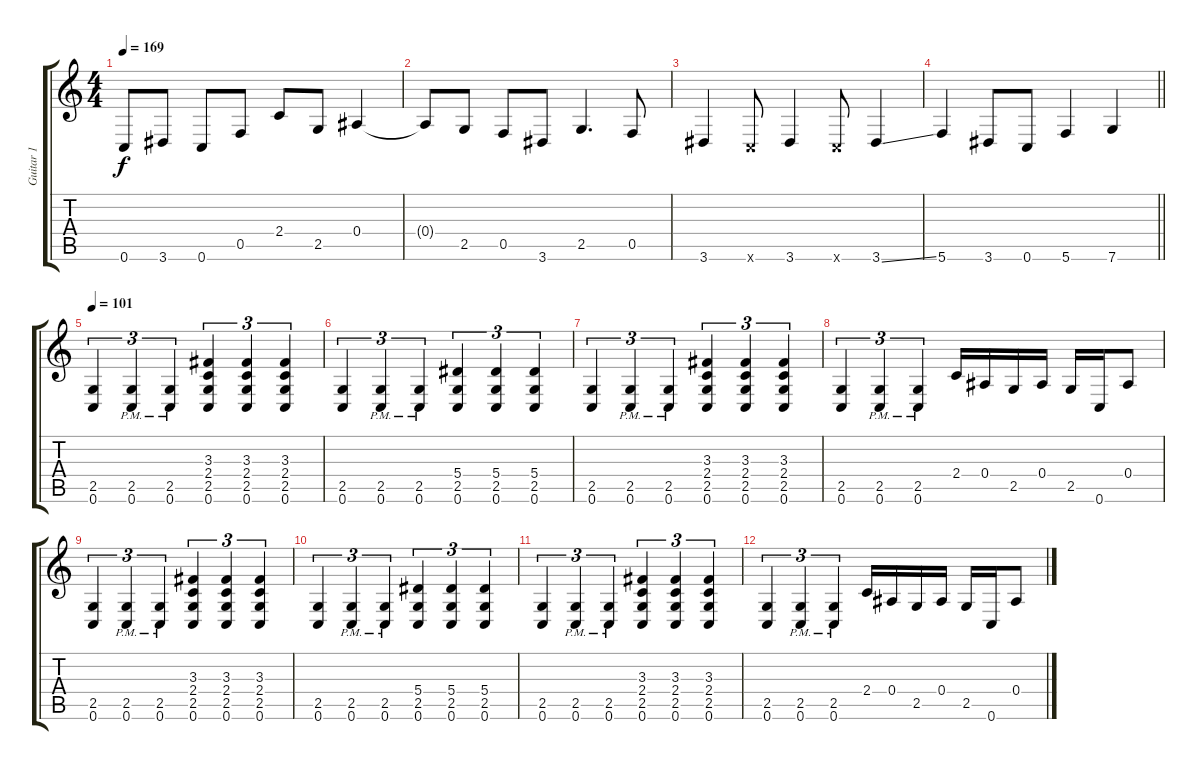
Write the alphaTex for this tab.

\track ("Guitar 1" "Guitar 1") {instrument distortionguitar}
\staff {score tabs}
\tuning (C4 G3 Eb3 Bb2 F2 C2) {hide}
\ts (4 4)
\tempo 169
\clef g2
\ks c
0.6.8{dy f} 3.6.8 0.6.8 0.5.8 2.4.8 2.5.8 0.4.4 |
0.4{t}.8 2.5.8 0.5.8 3.6.8 2.5.4{d} 0.5.8 |
3.6.4 0.6{x}.8 3.6.4 0.6{x}.8 3.6{ss}.4 |
\barLineRight lightlight
5.6.4 3.6.8 0.6.8 5.6.4 7.6.4 |
\section ("" "")
\tempo 101
(2.5 0.6).4{tu (3 2)} (2.5{pm} 0.6{pm}).4{tu (3 2)} (2.5{pm} 0.6{pm}).4{tu (3 2)} (3.3 2.4 2.5 0.6).4{tu (3 2)} (3.3 2.4 2.5 0.6).4{tu (3 2)} (3.3 2.4 2.5 0.6).4{tu (3 2)} |
(2.5 0.6).4{tu (3 2)} (2.5{pm} 0.6{pm}).4{tu (3 2)} (2.5{pm} 0.6{pm}).4{tu (3 2)} (5.4 2.5 0.6).4{tu (3 2)} (5.4 2.5 0.6).4{tu (3 2)} (5.4 2.5 0.6).4{tu (3 2)} |
(2.5 0.6).4{tu (3 2)} (2.5{pm} 0.6{pm}).4{tu (3 2)} (2.5{pm} 0.6{pm}).4{tu (3 2)} (3.3 2.4 2.5 0.6).4{tu (3 2)} (3.3 2.4 2.5 0.6).4{tu (3 2)} (3.3 2.4 2.5 0.6).4{tu (3 2)} |
(2.5 0.6).4{tu (3 2)} (2.5{pm} 0.6{pm}).4{tu (3 2)} (2.5{pm} 0.6{pm}).4{tu (3 2)} 2.4.16 0.4.16 2.5.16 0.4.16 2.5.16 0.6.16 0.4.8 |
(2.5 0.6).4{tu (3 2)} (2.5{pm} 0.6{pm}).4{tu (3 2)} (2.5{pm} 0.6{pm}).4{tu (3 2)} (3.3 2.4 2.5 0.6).4{tu (3 2)} (3.3 2.4 2.5 0.6).4{tu (3 2)} (3.3 2.4 2.5 0.6).4{tu (3 2)} |
(2.5 0.6).4{tu (3 2)} (2.5{pm} 0.6{pm}).4{tu (3 2)} (2.5{pm} 0.6{pm}).4{tu (3 2)} (5.4 2.5 0.6).4{tu (3 2)} (5.4 2.5 0.6).4{tu (3 2)} (5.4 2.5 0.6).4{tu (3 2)} |
(2.5 0.6).4{tu (3 2)} (2.5{pm} 0.6{pm}).4{tu (3 2)} (2.5{pm} 0.6{pm}).4{tu (3 2)} (3.3 2.4 2.5 0.6).4{tu (3 2)} (3.3 2.4 2.5 0.6).4{tu (3 2)} (3.3 2.4 2.5 0.6).4{tu (3 2)} |
(2.5 0.6).4{tu (3 2)} (2.5{pm} 0.6{pm}).4{tu (3 2)} (2.5{pm} 0.6{pm}).4{tu (3 2)} 2.4.16 0.4.16 2.5.16 0.4.16 2.5.16 0.6.16 0.4.8
